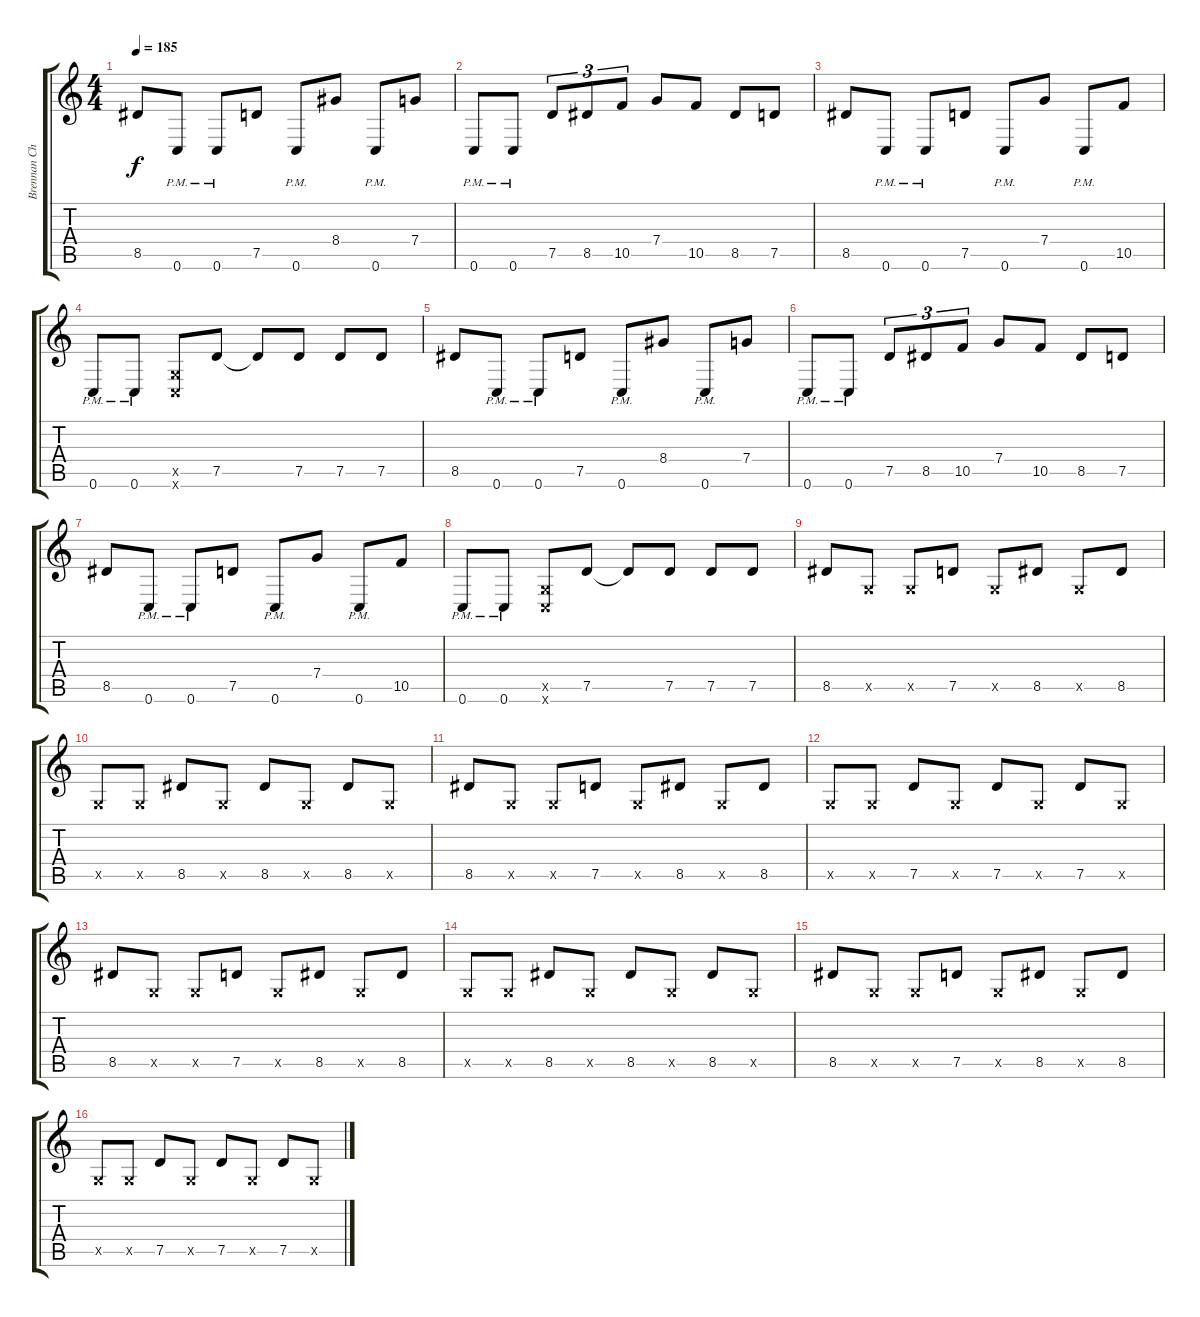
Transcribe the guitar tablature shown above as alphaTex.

\track ("Brennan Chaulk 1" "Brennan Ch") {instrument distortionguitar}
\staff {score tabs}
\tuning (D4 A3 F3 C3 G2 C2) {hide}
\ts (4 4)
\tempo 185
\clef g2
\ks c
8.5.8{dy f} 0.6{pm}.8 0.6{pm}.8 7.5.8 0.6{pm}.8 8.4.8 0.6{pm}.8 7.4.8 |
0.6{pm}.8 0.6{pm}.8 7.5.8{tu (3 2)} 8.5.8{tu (3 2)} 10.5.8{tu (3 2)} 7.4.8 10.5.8 8.5.8 7.5.8 |
8.5.8 0.6{pm}.8 0.6{pm}.8 7.5.8 0.6{pm}.8 7.4.8 0.6{pm}.8 10.5.8 |
0.6{pm}.8 0.6{pm}.8 (0.5{x} 0.6{x}).8 7.5.8 7.5{t}.8 7.5.8 7.5.8 7.5.8 |
8.5.8 0.6{pm}.8 0.6{pm}.8 7.5.8 0.6{pm}.8 8.4.8 0.6{pm}.8 7.4.8 |
0.6{pm}.8 0.6{pm}.8 7.5.8{tu (3 2)} 8.5.8{tu (3 2)} 10.5.8{tu (3 2)} 7.4.8 10.5.8 8.5.8 7.5.8 |
8.5.8 0.6{pm}.8 0.6{pm}.8 7.5.8 0.6{pm}.8 7.4.8 0.6{pm}.8 10.5.8 |
0.6{pm}.8 0.6{pm}.8 (0.5{x} 0.6{x}).8 7.5.8 7.5{t}.8 7.5.8 7.5.8 7.5.8 |
8.5.8 0.5{x}.8 0.5{x}.8 7.5.8 0.5{x}.8 8.5.8 0.5{x}.8 8.5.8 |
0.5{x}.8 0.5{x}.8 8.5.8 0.5{x}.8 8.5.8 0.5{x}.8 8.5.8 0.5{x}.8 |
8.5.8 0.5{x}.8 0.5{x}.8 7.5.8 0.5{x}.8 8.5.8 0.5{x}.8 8.5.8 |
0.5{x}.8 0.5{x}.8 7.5.8 0.5{x}.8 7.5.8 0.5{x}.8 7.5.8 0.5{x}.8 |
8.5.8 0.5{x}.8 0.5{x}.8 7.5.8 0.5{x}.8 8.5.8 0.5{x}.8 8.5.8 |
0.5{x}.8 0.5{x}.8 8.5.8 0.5{x}.8 8.5.8 0.5{x}.8 8.5.8 0.5{x}.8 |
8.5.8 0.5{x}.8 0.5{x}.8 7.5.8 0.5{x}.8 8.5.8 0.5{x}.8 8.5.8 |
0.5{x}.8 0.5{x}.8 7.5.8 0.5{x}.8 7.5.8 0.5{x}.8 7.5.8 0.5{x}.8
